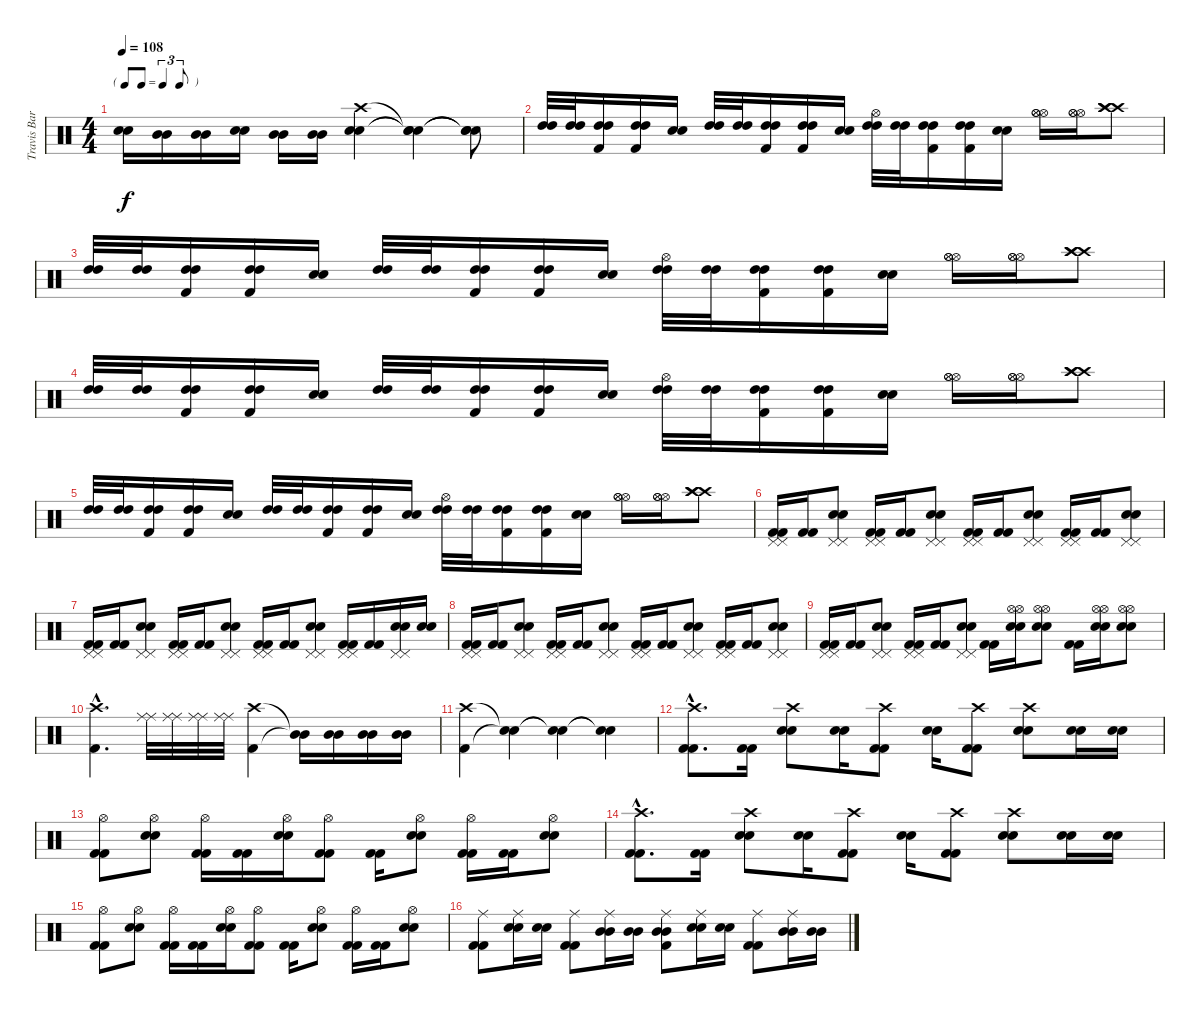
\track ("Travis Barker (Drums)" "Travis Bar") {instrument percussion}
\staff {score}
\articulation defaults
\ts (4 4)
\tf triplet8th
\tempo 108
\clef neutral
\ks c
("Snare (hit) 2" "Snare (hit) 2").16{dy f} ("Mid Tom (hit)" "Mid Tom (hit)").16 ("Mid Tom (hit)" "Mid Tom (hit)").16 ("Snare (hit) 2" "Snare (hit) 2").16 ("Mid Tom (hit)" "Mid Tom (hit)").16 ("Mid Tom (hit)" "Mid Tom (hit)").16 ("Snare (hit) 2" "Snare (hit) 2" "Crash high (hit)").4 ("Snare (hit)"{t} "Snare (hit)"{t} "Snare (hit)"{t}).4 ("Snare (hit)"{t} "Snare (hit)"{t} "Snare (hit)"{t}).8 |
("High Tom (hit)" "High Tom (hit)").32 ("High Tom (hit)" "High Tom (hit)").32 ("High Tom (hit)" "High Tom (hit)" "Kick (hit) 2").16 ("High Tom (hit)" "High Tom (hit)" "Kick (hit) 2").16 ("Snare (hit) 2" "Snare (hit) 2").16 ("High Tom (hit)" "High Tom (hit)").32 ("High Tom (hit)" "High Tom (hit)").32 ("High Tom (hit)" "High Tom (hit)" "Kick (hit) 2").16 ("High Tom (hit)" "High Tom (hit)" "Kick (hit) 2").16 ("Snare (hit) 2" "Snare (hit) 2").16 ("High Tom (hit)" "High Tom (hit)" "Hi-Hat (open)").32 ("High Tom (hit)" "High Tom (hit)").32 ("High Tom (hit)" "High Tom (hit)" "Kick (hit) 2").16 ("High Tom (hit)" "High Tom (hit)" "Kick (hit) 2").16 ("Snare (hit) 2" "Snare (hit) 2").16 ("Hi-Hat (open)" "Hi-Hat (open)" "Hi-Hat (open)").16 ("Hi-Hat (open)" "Hi-Hat (open)" "Hi-Hat (open)").16 ("Crash high (hit)" "Crash high (hit)" "Crash high (hit)").8 |
("High Tom (hit)" "High Tom (hit)").32 ("High Tom (hit)" "High Tom (hit)").32 ("High Tom (hit)" "High Tom (hit)" "Kick (hit) 2").16 ("High Tom (hit)" "High Tom (hit)" "Kick (hit) 2").16 ("Snare (hit) 2" "Snare (hit) 2").16 ("High Tom (hit)" "High Tom (hit)").32 ("High Tom (hit)" "High Tom (hit)").32 ("High Tom (hit)" "High Tom (hit)" "Kick (hit) 2").16 ("High Tom (hit)" "High Tom (hit)" "Kick (hit) 2").16 ("Snare (hit) 2" "Snare (hit) 2").16 ("High Tom (hit)" "High Tom (hit)" "Hi-Hat (open)").32 ("High Tom (hit)" "High Tom (hit)").32 ("High Tom (hit)" "High Tom (hit)" "Kick (hit) 2").16 ("High Tom (hit)" "High Tom (hit)" "Kick (hit) 2").16 ("Snare (hit) 2" "Snare (hit) 2").16 ("Hi-Hat (open)" "Hi-Hat (open)" "Hi-Hat (open)").16 ("Hi-Hat (open)" "Hi-Hat (open)" "Hi-Hat (open)").16 ("Crash high (hit)" "Crash high (hit)" "Crash high (hit)").8 |
("High Tom (hit)" "High Tom (hit)").32 ("High Tom (hit)" "High Tom (hit)").32 ("High Tom (hit)" "High Tom (hit)" "Kick (hit) 2").16 ("High Tom (hit)" "High Tom (hit)" "Kick (hit) 2").16 ("Snare (hit) 2" "Snare (hit) 2").16 ("High Tom (hit)" "High Tom (hit)").32 ("High Tom (hit)" "High Tom (hit)").32 ("High Tom (hit)" "High Tom (hit)" "Kick (hit) 2").16 ("High Tom (hit)" "High Tom (hit)" "Kick (hit) 2").16 ("Snare (hit) 2" "Snare (hit) 2").16 ("High Tom (hit)" "High Tom (hit)" "Hi-Hat (open)").32 ("High Tom (hit)" "High Tom (hit)").32 ("High Tom (hit)" "High Tom (hit)" "Kick (hit) 2").16 ("High Tom (hit)" "High Tom (hit)" "Kick (hit) 2").16 ("Snare (hit) 2" "Snare (hit) 2").16 ("Hi-Hat (open)" "Hi-Hat (open)" "Hi-Hat (open)").16 ("Hi-Hat (open)" "Hi-Hat (open)" "Hi-Hat (open)").16 ("Crash high (hit)" "Crash high (hit)" "Crash high (hit)").8 |
("High Tom (hit)" "High Tom (hit)").32 ("High Tom (hit)" "High Tom (hit)").32 ("High Tom (hit)" "High Tom (hit)" "Kick (hit) 2").16 ("High Tom (hit)" "High Tom (hit)" "Kick (hit) 2").16 ("Snare (hit) 2" "Snare (hit) 2").16 ("High Tom (hit)" "High Tom (hit)").32 ("High Tom (hit)" "High Tom (hit)").32 ("High Tom (hit)" "High Tom (hit)" "Kick (hit) 2").16 ("High Tom (hit)" "High Tom (hit)" "Kick (hit) 2").16 ("Snare (hit) 2" "Snare (hit) 2").16 ("High Tom (hit)" "High Tom (hit)" "Hi-Hat (open)").32 ("High Tom (hit)" "High Tom (hit)").32 ("High Tom (hit)" "High Tom (hit)" "Kick (hit) 2").16 ("High Tom (hit)" "High Tom (hit)" "Kick (hit) 2").16 ("Snare (hit) 2" "Snare (hit) 2").16 ("Hi-Hat (open)" "Hi-Hat (open)" "Hi-Hat (open)").16 ("Hi-Hat (open)" "Hi-Hat (open)" "Hi-Hat (open)").16 ("Crash high (hit)" "Crash high (hit)" "Crash high (hit)").8 |
("Kick (hit) 2" "Kick (hit) 2" "Pedal Hi-Hat (hit)" "Pedal Hi-Hat (hit)").16 ("Kick (hit) 2" "Kick (hit) 2").16 ("Snare (hit) 2" "Snare (hit) 2" "Pedal Hi-Hat (hit)" "Pedal Hi-Hat (hit)").8 ("Kick (hit) 2" "Kick (hit) 2" "Pedal Hi-Hat (hit)" "Pedal Hi-Hat (hit)").16 ("Kick (hit) 2" "Kick (hit) 2").16 ("Snare (hit) 2" "Snare (hit) 2" "Pedal Hi-Hat (hit)" "Pedal Hi-Hat (hit)").8 ("Kick (hit) 2" "Kick (hit) 2" "Pedal Hi-Hat (hit)" "Pedal Hi-Hat (hit)").16 ("Kick (hit) 2" "Kick (hit) 2").16 ("Snare (hit) 2" "Snare (hit) 2" "Pedal Hi-Hat (hit)" "Pedal Hi-Hat (hit)").8 ("Kick (hit) 2" "Kick (hit) 2" "Pedal Hi-Hat (hit)" "Pedal Hi-Hat (hit)").16 ("Kick (hit) 2" "Kick (hit) 2").16 ("Snare (hit) 2" "Snare (hit) 2" "Pedal Hi-Hat (hit)" "Pedal Hi-Hat (hit)").8 |
("Kick (hit) 2" "Kick (hit) 2" "Pedal Hi-Hat (hit)" "Pedal Hi-Hat (hit)").16 ("Kick (hit) 2" "Kick (hit) 2").16 ("Snare (hit) 2" "Snare (hit) 2" "Pedal Hi-Hat (hit)" "Pedal Hi-Hat (hit)").8 ("Kick (hit) 2" "Kick (hit) 2" "Pedal Hi-Hat (hit)" "Pedal Hi-Hat (hit)").16 ("Kick (hit) 2" "Kick (hit) 2").16 ("Snare (hit) 2" "Snare (hit) 2" "Pedal Hi-Hat (hit)" "Pedal Hi-Hat (hit)").8 ("Kick (hit) 2" "Kick (hit) 2" "Pedal Hi-Hat (hit)" "Pedal Hi-Hat (hit)").16 ("Kick (hit) 2" "Kick (hit) 2").16 ("Snare (hit) 2" "Snare (hit) 2" "Pedal Hi-Hat (hit)" "Pedal Hi-Hat (hit)").8 ("Kick (hit) 2" "Kick (hit) 2" "Pedal Hi-Hat (hit)" "Pedal Hi-Hat (hit)").16 ("Kick (hit) 2" "Kick (hit) 2").16 ("Snare (hit) 2" "Snare (hit) 2" "Pedal Hi-Hat (hit)" "Pedal Hi-Hat (hit)").16 ("Snare (hit) 2" "Snare (hit) 2").16 |
("Kick (hit) 2" "Kick (hit) 2" "Pedal Hi-Hat (hit)" "Pedal Hi-Hat (hit)").16 ("Kick (hit) 2" "Kick (hit) 2").16 ("Snare (hit) 2" "Snare (hit) 2" "Pedal Hi-Hat (hit)" "Pedal Hi-Hat (hit)").8 ("Kick (hit) 2" "Kick (hit) 2" "Pedal Hi-Hat (hit)" "Pedal Hi-Hat (hit)").16 ("Kick (hit) 2" "Kick (hit) 2").16 ("Snare (hit) 2" "Snare (hit) 2" "Pedal Hi-Hat (hit)" "Pedal Hi-Hat (hit)").8 ("Kick (hit) 2" "Kick (hit) 2" "Pedal Hi-Hat (hit)" "Pedal Hi-Hat (hit)").16 ("Kick (hit) 2" "Kick (hit) 2").16 ("Snare (hit) 2" "Snare (hit) 2" "Pedal Hi-Hat (hit)" "Pedal Hi-Hat (hit)").8 ("Kick (hit) 2" "Kick (hit) 2" "Pedal Hi-Hat (hit)" "Pedal Hi-Hat (hit)").16 ("Kick (hit) 2" "Kick (hit) 2").16 ("Snare (hit) 2" "Snare (hit) 2" "Pedal Hi-Hat (hit)" "Pedal Hi-Hat (hit)").8 |
("Kick (hit) 2" "Kick (hit) 2" "Pedal Hi-Hat (hit)" "Pedal Hi-Hat (hit)").16 ("Kick (hit) 2" "Kick (hit) 2").16 ("Snare (hit) 2" "Snare (hit) 2" "Pedal Hi-Hat (hit)" "Pedal Hi-Hat (hit)").8 ("Kick (hit) 2" "Kick (hit) 2" "Pedal Hi-Hat (hit)" "Pedal Hi-Hat (hit)").16 ("Kick (hit) 2" "Kick (hit) 2").16 ("Snare (hit) 2" "Snare (hit) 2" "Pedal Hi-Hat (hit)" "Pedal Hi-Hat (hit)").8 ("Kick (hit) 2" "Kick (hit) 2").16 ("Snare (hit) 2" "Snare (hit) 2" "Hi-Hat (open)" "Hi-Hat (open)").16 ("Snare (hit) 2" "Snare (hit) 2" "Hi-Hat (open)" "Hi-Hat (open)").8 ("Kick (hit) 2" "Kick (hit) 2").16 ("Snare (hit) 2" "Snare (hit) 2" "Hi-Hat (open)" "Hi-Hat (open)").16 ("Snare (hit) 2" "Snare (hit) 2" "Hi-Hat (open)" "Hi-Hat (open)").8 |
("Crash high (hit)"{hac} "Kick (hit) 2"{hac}).4{d} ("Ride (middle)" "Ride (middle)").32 ("Ride (middle)" "Ride (middle)").32 ("Ride (middle)" "Ride (middle)").32 ("Ride (middle)" "Ride (middle)").32 ("Crash high (hit)" "Kick (hit) 2").4 ("Mid Tom (hit)"{t} "Mid Tom (hit)"{t}).16 ("Mid Tom (hit)" "Mid Tom (hit)").16 ("Mid Tom (hit)" "Mid Tom (hit)").16 ("Mid Tom (hit)" "Mid Tom (hit)").16 |
("Crash high (hit)" "Kick (hit) 2").4 ("Snare (hit)"{t} "Snare (hit)"{t}).4 ("Snare (hit)"{t} "Snare (hit)"{t}).4 ("Snare (hit)"{t} "Snare (hit)"{t}).4 |
("Kick (hit) 2"{hac} "Kick (hit) 2"{hac} "Crash high (hit)"{hac}).8{d} ("Kick (hit) 2" "Kick (hit) 2").16 ("Snare (hit) 2" "Snare (hit) 2" "Crash high (hit)").8 ("Snare (hit) 2" "Snare (hit) 2").16 ("Kick (hit) 2" "Kick (hit) 2" "Crash high (hit)").8 ("Snare (hit) 2" "Snare (hit) 2").16 ("Kick (hit) 2" "Kick (hit) 2" "Crash high (hit)").8 ("Snare (hit) 2" "Snare (hit) 2" "Crash high (hit)").8 ("Snare (hit) 2" "Snare (hit) 2").16 ("Snare (hit) 2" "Snare (hit) 2").16 |
("Kick (hit) 2" "Kick (hit) 2" "Hi-Hat (open)").8 ("Snare (hit) 2" "Snare (hit) 2" "Hi-Hat (open)").8 ("Kick (hit) 2" "Kick (hit) 2" "Hi-Hat (open)").16 ("Kick (hit) 2" "Kick (hit) 2").16 ("Snare (hit) 2" "Snare (hit) 2" "Hi-Hat (open)").16 ("Kick (hit) 2" "Kick (hit) 2" "Hi-Hat (open)").8 ("Kick (hit) 2" "Kick (hit) 2").16 ("Snare (hit) 2" "Snare (hit) 2" "Hi-Hat (open)").8 ("Kick (hit) 2" "Kick (hit) 2" "Hi-Hat (open)").16 ("Kick (hit) 2" "Kick (hit) 2").16 ("Snare (hit) 2" "Snare (hit) 2" "Hi-Hat (open)").8 |
("Kick (hit) 2"{hac} "Kick (hit) 2"{hac} "Crash high (hit)"{hac}).8{d} ("Kick (hit) 2" "Kick (hit) 2").16 ("Snare (hit) 2" "Snare (hit) 2" "Crash high (hit)").8 ("Snare (hit) 2" "Snare (hit) 2").16 ("Kick (hit) 2" "Kick (hit) 2" "Crash high (hit)").8 ("Snare (hit) 2" "Snare (hit) 2").16 ("Kick (hit) 2" "Kick (hit) 2" "Crash high (hit)").8 ("Snare (hit) 2" "Snare (hit) 2" "Crash high (hit)").8 ("Snare (hit) 2" "Snare (hit) 2").16 ("Snare (hit) 2" "Snare (hit) 2").16 |
("Kick (hit) 2" "Kick (hit) 2" "Hi-Hat (open)").8 ("Snare (hit) 2" "Snare (hit) 2" "Hi-Hat (open)").8 ("Kick (hit) 2" "Kick (hit) 2" "Hi-Hat (open)").16 ("Kick (hit) 2" "Kick (hit) 2").16 ("Snare (hit) 2" "Snare (hit) 2" "Hi-Hat (open)").16 ("Kick (hit) 2" "Kick (hit) 2" "Hi-Hat (open)").8 ("Kick (hit) 2" "Kick (hit) 2").16 ("Snare (hit) 2" "Snare (hit) 2" "Hi-Hat (open)").8 ("Kick (hit) 2" "Kick (hit) 2" "Hi-Hat (open)").16 ("Kick (hit) 2" "Kick (hit) 2").16 ("Snare (hit) 2" "Snare (hit) 2" "Hi-Hat (open)").8 |
("Kick (hit) 2" "Kick (hit) 2" "Ride (middle)").8 ("Snare (hit) 2" "Snare (hit) 2" "Ride (middle)").16 ("Snare (hit) 2" "Snare (hit) 2").16 ("Kick (hit) 2" "Kick (hit) 2" "Ride (middle)").8 ("Mid Tom (hit)" "Mid Tom (hit)" "Ride (middle)").16 ("Mid Tom (hit)" "Mid Tom (hit)").16 ("Mid Tom (hit)" "Mid Tom (hit)" "Kick (hit) 2" "Ride (middle)").8 ("Snare (hit) 2" "Snare (hit) 2" "Ride (middle)").16 ("Snare (hit) 2" "Snare (hit) 2").16 ("Kick (hit) 2" "Kick (hit) 2" "Ride (middle)").8 ("Mid Tom (hit)" "Mid Tom (hit)" "Ride (middle)").16 ("Mid Tom (hit)" "Mid Tom (hit)").16
